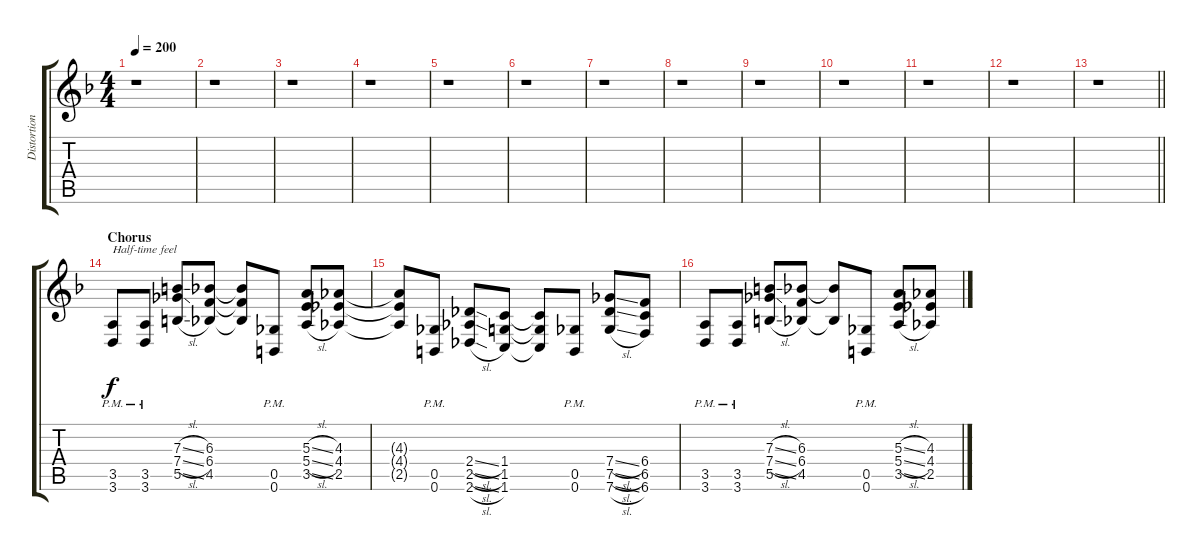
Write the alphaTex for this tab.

\track ("Distortion guitar" "Distortion") {instrument distortionguitar}
\staff {score tabs}
\tuning (Db4 Ab3 E3 B2 Gb2 B1) {hide}
\ts (4 4)
\tempo 200
\clef g2
\ks f
r.1{dy f} |
r.1 |
r.1 |
r.1 |
r.1 |
r.1 |
r.1 |
r.1 |
r.1 |
r.1 |
r.1 |
r.1 |
\barLineRight lightlight
r.1 |
\section ("" "Chorus")
(3.5{pm} 3.6{pm}).8{txt "Half-time feel"} (3.5{pm} 3.6{pm}).8 (7.3{sl} 7.4{sl} 5.5{sl}).8 (6.3 6.4 4.5).8 (6.3{t} 6.4{t} 4.5{t}).8 (0.5{pm} 0.6{pm}).8 (5.3{sl} 5.4{sl} 3.5{sl}).8 (4.3 4.4 2.5).8 |
(4.3{t} 4.4{t} 2.5{t}).8 (0.5{pm} 0.6{pm}).8 (2.4{sl} 2.5{sl} 2.6{sl}).8 (1.4 1.5 1.6).8 (1.4{t} 1.5{t} 1.6{t}).8 (0.5{pm} 0.6{pm}).8 (7.4{sl} 7.5{sl} 7.6{sl}).8 (6.4 6.5 6.6).8 |
(3.5{pm} 3.6{pm}).8 (3.5{pm} 3.6{pm}).8 (7.3{sl} 7.4{sl} 5.5{sl}).8 (6.3 6.4 4.5).8 (6.3{t} 4.5{t}).8 (0.5{pm} 0.6{pm}).8 (5.3{sl} 5.4{sl} 3.5{sl}).8 (4.3 4.4 2.5).8
